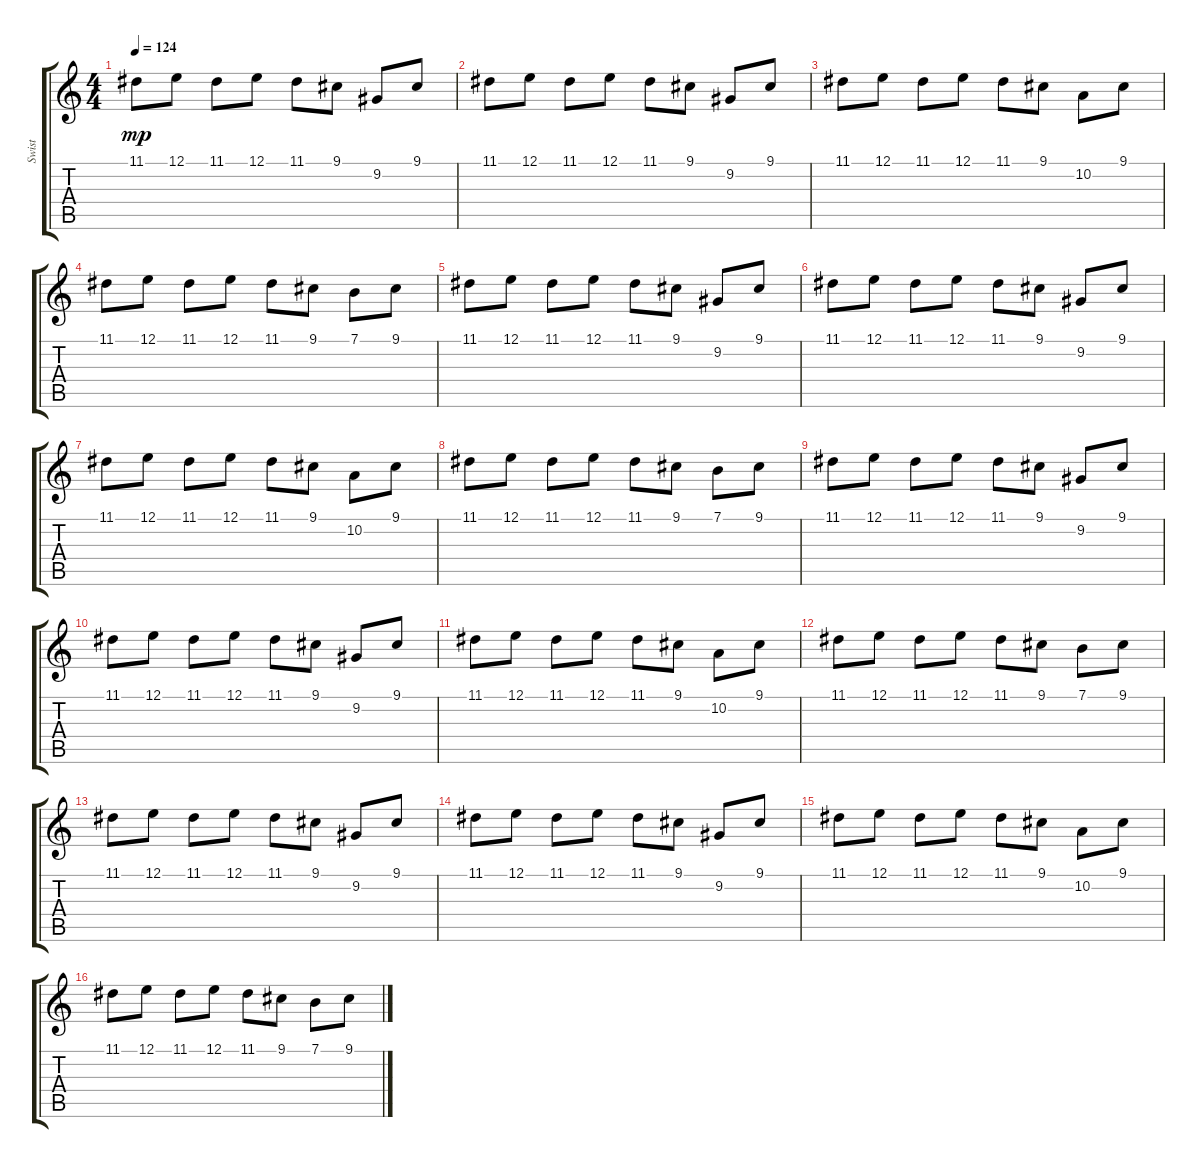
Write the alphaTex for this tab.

\track ("Swist" "Swist") {instrument ocarina}
\staff {score tabs}
\tuning (E4 B3 G3 D3 A2 E2) {hide}
\ts (4 4)
\tempo 124
\clef g2
\ks c
11.1.8{dy mp instrument ocarina} 12.1.8 11.1.8 12.1.8 11.1.8 9.1.8 9.2.8 9.1.8 |
11.1.8 12.1.8 11.1.8 12.1.8 11.1.8 9.1.8 9.2.8 9.1.8 |
11.1.8 12.1.8 11.1.8 12.1.8 11.1.8 9.1.8 10.2.8 9.1.8 |
11.1.8 12.1.8 11.1.8 12.1.8 11.1.8 9.1.8 7.1.8 9.1.8 |
11.1.8 12.1.8 11.1.8 12.1.8 11.1.8 9.1.8 9.2.8 9.1.8 |
11.1.8 12.1.8 11.1.8 12.1.8 11.1.8 9.1.8 9.2.8 9.1.8 |
11.1.8 12.1.8 11.1.8 12.1.8 11.1.8 9.1.8 10.2.8 9.1.8 |
11.1.8 12.1.8 11.1.8 12.1.8 11.1.8 9.1.8 7.1.8 9.1.8 |
11.1.8 12.1.8 11.1.8 12.1.8 11.1.8 9.1.8 9.2.8 9.1.8 |
11.1.8 12.1.8 11.1.8 12.1.8 11.1.8 9.1.8 9.2.8 9.1.8 |
11.1.8 12.1.8 11.1.8 12.1.8 11.1.8 9.1.8 10.2.8 9.1.8 |
11.1.8 12.1.8 11.1.8 12.1.8 11.1.8 9.1.8 7.1.8 9.1.8 |
11.1.8 12.1.8 11.1.8 12.1.8 11.1.8 9.1.8 9.2.8 9.1.8 |
11.1.8 12.1.8 11.1.8 12.1.8 11.1.8 9.1.8 9.2.8 9.1.8 |
11.1.8 12.1.8 11.1.8 12.1.8 11.1.8 9.1.8 10.2.8 9.1.8 |
11.1.8 12.1.8 11.1.8 12.1.8 11.1.8 9.1.8 7.1.8 9.1.8
